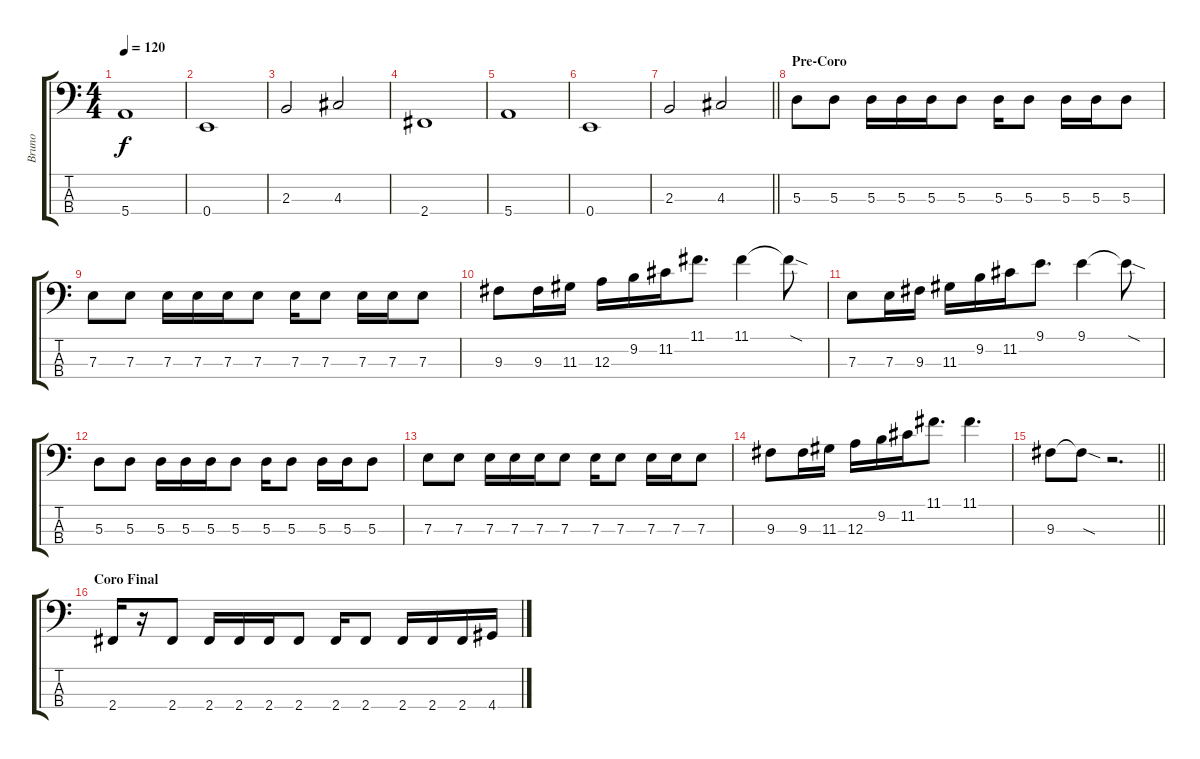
\track ("Bruno" "Bruno") {instrument electricbasspick}
\staff {score tabs}
\tuning (G2 D2 A1 E1) {hide}
\ts (4 4)
\tempo 120
\clef f4
\ks c
5.4.1{dy f} |
0.4.1 |
2.3.2 4.3.2 |
2.4.1 |
5.4.1 |
0.4.1 |
\barLineRight lightlight
2.3.2 4.3.2 |
\section ("" "Pre-Coro")
5.3.8 5.3.8 5.3.16 5.3.16 5.3.16 5.3.8 5.3.16 5.3.8 5.3.16 5.3.16 5.3.8 |
7.3.8 7.3.8 7.3.16 7.3.16 7.3.16 7.3.8 7.3.16 7.3.8 7.3.16 7.3.16 7.3.8 |
9.3.8 9.3.16 11.3.16 12.3.16 9.2.16 11.2.16 11.1.8{d} 11.1.4 11.1{sod t}.8 |
7.3.8 7.3.16 9.3.16 11.3.16 9.2.16 11.2.16 9.1.8{d} 9.1.4 9.1{sod t}.8 |
5.3.8 5.3.8 5.3.16 5.3.16 5.3.16 5.3.8 5.3.16 5.3.8 5.3.16 5.3.16 5.3.8 |
7.3.8 7.3.8 7.3.16 7.3.16 7.3.16 7.3.8 7.3.16 7.3.8 7.3.16 7.3.16 7.3.8 |
9.3.8 9.3.16 11.3.16 12.3.16 9.2.16 11.2.16 11.1.8{d} 11.1.4{d} |
\barLineRight lightlight
9.3.8 9.3{sod t}.8 r.2{d} |
\section ("" "Coro Final")
2.4.16 r.16 2.4.8 2.4.16 2.4.16 2.4.16 2.4.8 2.4.16 2.4.8 2.4.16 2.4.16 2.4.16 4.4.16
